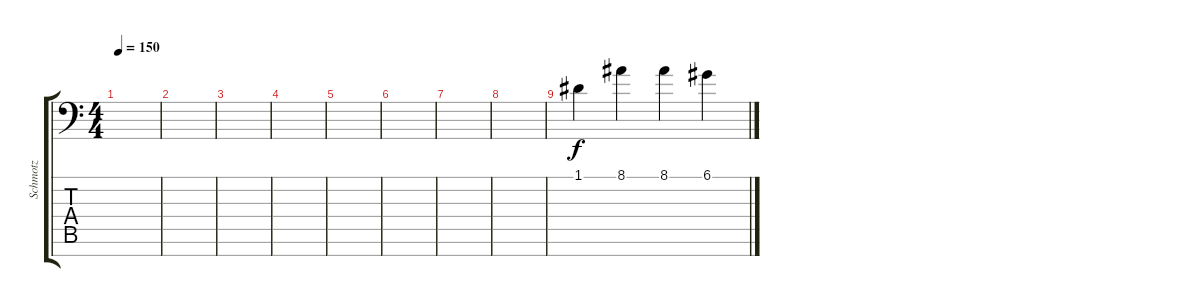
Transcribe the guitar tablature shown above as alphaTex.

\track ("Schmotz" "Schmotz") {instrument acousticgrandpiano}
\staff {score tabs}
\tuning (D4 A3 F3 C3 G2 D2 A1) {hide}
\ts (4 4)
\tempo 150
\clef f4
\ks c
|
|
|
|
|
|
|
|
1.1.4 8.1.4 8.1.4 6.1.4
